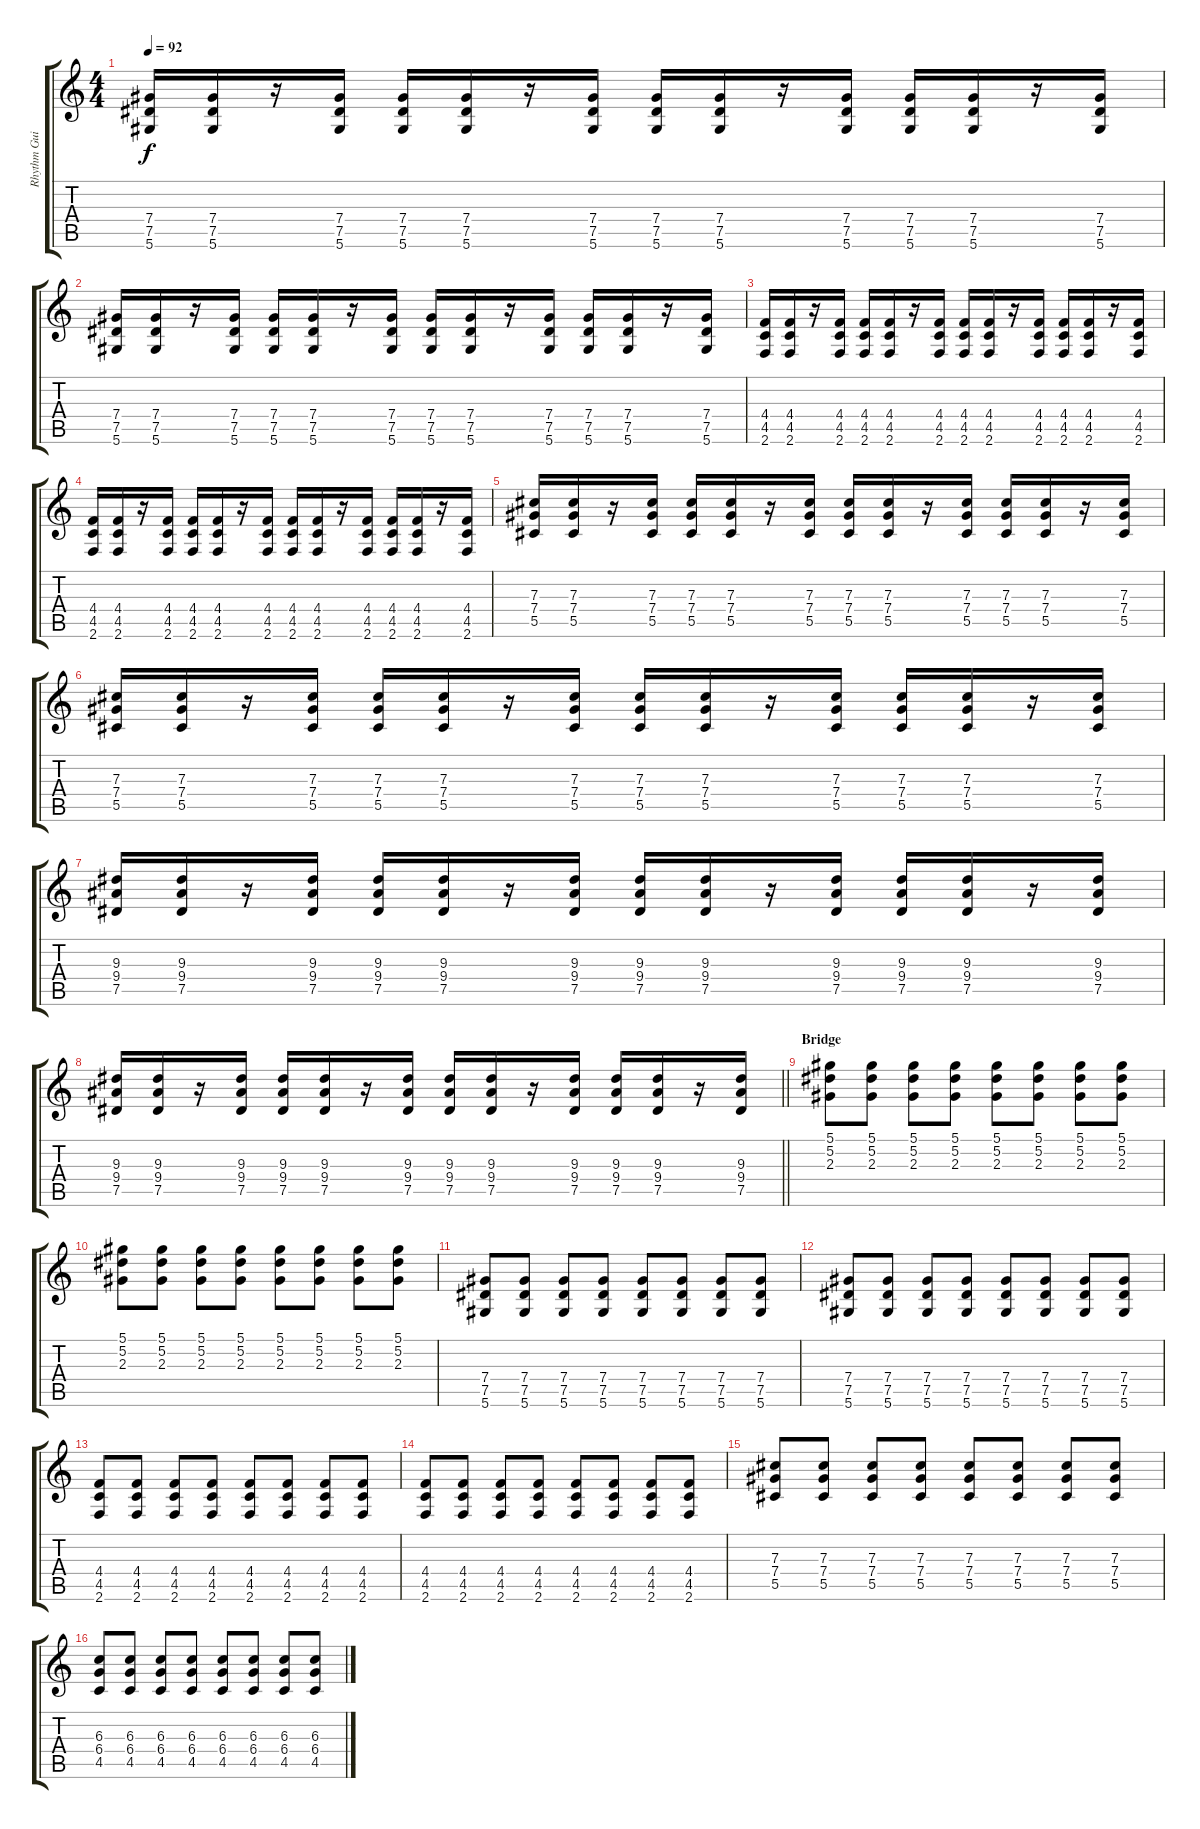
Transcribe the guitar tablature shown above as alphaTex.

\track ("Rhythm Guitar" "Rhythm Gui") {instrument overdrivenguitar}
\staff {score tabs}
\tuning (Eb4 Bb3 Gb3 Db3 Ab2 Eb2) {hide}
\ts (4 4)
\tempo 92
\clef g2
\ks c
(7.4 7.5 5.6).16{dy f} (7.4 7.5 5.6).16 r.16 (7.4 7.5 5.6).16 (7.4 7.5 5.6).16 (7.4 7.5 5.6).16 r.16 (7.4 7.5 5.6).16 (7.4 7.5 5.6).16 (7.4 7.5 5.6).16 r.16 (7.4 7.5 5.6).16 (7.4 7.5 5.6).16 (7.4 7.5 5.6).16 r.16 (7.4 7.5 5.6).16 |
(7.4 7.5 5.6).16 (7.4 7.5 5.6).16 r.16 (7.4 7.5 5.6).16 (7.4 7.5 5.6).16 (7.4 7.5 5.6).16 r.16 (7.4 7.5 5.6).16 (7.4 7.5 5.6).16 (7.4 7.5 5.6).16 r.16 (7.4 7.5 5.6).16 (7.4 7.5 5.6).16 (7.4 7.5 5.6).16 r.16 (7.4 7.5 5.6).16 |
(4.4 4.5 2.6).16 (4.4 4.5 2.6).16 r.16 (4.4 4.5 2.6).16 (4.4 4.5 2.6).16 (4.4 4.5 2.6).16 r.16 (4.4 4.5 2.6).16 (4.4 4.5 2.6).16 (4.4 4.5 2.6).16 r.16 (4.4 4.5 2.6).16 (4.4 4.5 2.6).16 (4.4 4.5 2.6).16 r.16 (4.4 4.5 2.6).16 |
(4.4 4.5 2.6).16 (4.4 4.5 2.6).16 r.16 (4.4 4.5 2.6).16 (4.4 4.5 2.6).16 (4.4 4.5 2.6).16 r.16 (4.4 4.5 2.6).16 (4.4 4.5 2.6).16 (4.4 4.5 2.6).16 r.16 (4.4 4.5 2.6).16 (4.4 4.5 2.6).16 (4.4 4.5 2.6).16 r.16 (4.4 4.5 2.6).16 |
(7.3 7.4 5.5).16 (7.3 7.4 5.5).16 r.16 (7.3 7.4 5.5).16 (7.3 7.4 5.5).16 (7.3 7.4 5.5).16 r.16 (7.3 7.4 5.5).16 (7.3 7.4 5.5).16 (7.3 7.4 5.5).16 r.16 (7.3 7.4 5.5).16 (7.3 7.4 5.5).16 (7.3 7.4 5.5).16 r.16 (7.3 7.4 5.5).16 |
(7.3 7.4 5.5).16 (7.3 7.4 5.5).16 r.16 (7.3 7.4 5.5).16 (7.3 7.4 5.5).16 (7.3 7.4 5.5).16 r.16 (7.3 7.4 5.5).16 (7.3 7.4 5.5).16 (7.3 7.4 5.5).16 r.16 (7.3 7.4 5.5).16 (7.3 7.4 5.5).16 (7.3 7.4 5.5).16 r.16 (7.3 7.4 5.5).16 |
(9.3 9.4 7.5).16 (9.3 9.4 7.5).16 r.16 (9.3 9.4 7.5).16 (9.3 9.4 7.5).16 (9.3 9.4 7.5).16 r.16 (9.3 9.4 7.5).16 (9.3 9.4 7.5).16 (9.3 9.4 7.5).16 r.16 (9.3 9.4 7.5).16 (9.3 9.4 7.5).16 (9.3 9.4 7.5).16 r.16 (9.3 9.4 7.5).16 |
\barLineRight lightlight
(9.3 9.4 7.5).16 (9.3 9.4 7.5).16 r.16 (9.3 9.4 7.5).16 (9.3 9.4 7.5).16 (9.3 9.4 7.5).16 r.16 (9.3 9.4 7.5).16 (9.3 9.4 7.5).16 (9.3 9.4 7.5).16 r.16 (9.3 9.4 7.5).16 (9.3 9.4 7.5).16 (9.3 9.4 7.5).16 r.16 (9.3 9.4 7.5).16 |
\section ("" "Bridge")
(5.1 5.2 2.3).8 (5.1 5.2 2.3).8 (5.1 5.2 2.3).8 (5.1 5.2 2.3).8 (5.1 5.2 2.3).8 (5.1 5.2 2.3).8 (5.1 5.2 2.3).8 (5.1 5.2 2.3).8 |
(5.1 5.2 2.3).8 (5.1 5.2 2.3).8 (5.1 5.2 2.3).8 (5.1 5.2 2.3).8 (5.1 5.2 2.3).8 (5.1 5.2 2.3).8 (5.1 5.2 2.3).8 (5.1 5.2 2.3).8 |
(7.4 7.5 5.6).8 (7.4 7.5 5.6).8 (7.4 7.5 5.6).8 (7.4 7.5 5.6).8 (7.4 7.5 5.6).8 (7.4 7.5 5.6).8 (7.4 7.5 5.6).8 (7.4 7.5 5.6).8 |
(7.4 7.5 5.6).8 (7.4 7.5 5.6).8 (7.4 7.5 5.6).8 (7.4 7.5 5.6).8 (7.4 7.5 5.6).8 (7.4 7.5 5.6).8 (7.4 7.5 5.6).8 (7.4 7.5 5.6).8 |
(4.4 4.5 2.6).8 (4.4 4.5 2.6).8 (4.4 4.5 2.6).8 (4.4 4.5 2.6).8 (4.4 4.5 2.6).8 (4.4 4.5 2.6).8 (4.4 4.5 2.6).8 (4.4 4.5 2.6).8 |
(4.4 4.5 2.6).8 (4.4 4.5 2.6).8 (4.4 4.5 2.6).8 (4.4 4.5 2.6).8 (4.4 4.5 2.6).8 (4.4 4.5 2.6).8 (4.4 4.5 2.6).8 (4.4 4.5 2.6).8 |
(7.3 7.4 5.5).8 (7.3 7.4 5.5).8 (7.3 7.4 5.5).8 (7.3 7.4 5.5).8 (7.3 7.4 5.5).8 (7.3 7.4 5.5).8 (7.3 7.4 5.5).8 (7.3 7.4 5.5).8 |
(6.3 6.4 4.5).8 (6.3 6.4 4.5).8 (6.3 6.4 4.5).8 (6.3 6.4 4.5).8 (6.3 6.4 4.5).8 (6.3 6.4 4.5).8 (6.3 6.4 4.5).8 (6.3 6.4 4.5).8
